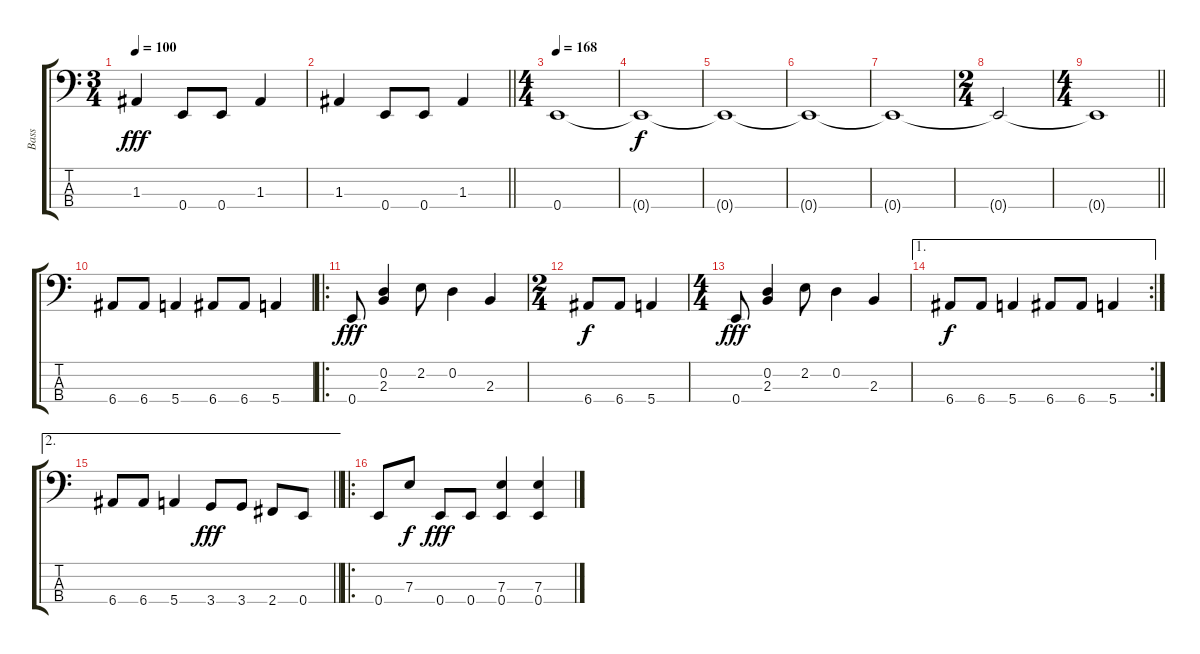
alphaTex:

\track ("Bass" "Bass") {instrument electricbasspick}
\staff {score tabs}
\tuning (G2 D2 A1 E1) {hide}
\ts (3 4)
\tempo 100
\clef f4
\ks c
1.3.4{dy fff} 0.4.8 0.4.8 1.3.4 |
\barLineRight lightlight
1.3.4 0.4.8 0.4.8 1.3.4 |
\ts (4 4)
\tempo 168
0.4.1{volume 14} |
0.4{t}.1{dy f} |
0.4{t}.1{volume 12} |
0.4{t}.1 |
0.4{t}.1{volume 10} |
\ts (2 4)
0.4{t}.2 |
\ts (4 4)
\barLineRight lightlight
0.4{t}.1{volume 8} |
6.4.8{volume 10} 6.4.8 5.4.4 6.4.8 6.4.8 5.4.4 |
\ro
0.4.8{dy fff} (0.2 2.3).4 2.2.8 0.2.4 2.3.4 |
\ts (2 4)
6.4.8{dy f} 6.4.8 5.4.4 |
\ts (4 4)
0.4.8{dy fff} (0.2 2.3).4 2.2.8 0.2.4 2.3.4 |
\ae 1
\rc 2
6.4.8{dy f} 6.4.8 5.4.4 6.4.8 6.4.8 5.4.4 |
\ae 2
\barLineRight lightlight
6.4.8 6.4.8 5.4.4 3.4.8{dy fff} 3.4.8 2.4.8 0.4.8 |
\ro
0.4.8 7.3.8{dy f} 0.4.8{dy fff} 0.4.8 (7.3 0.4).4 (7.3 0.4).4
